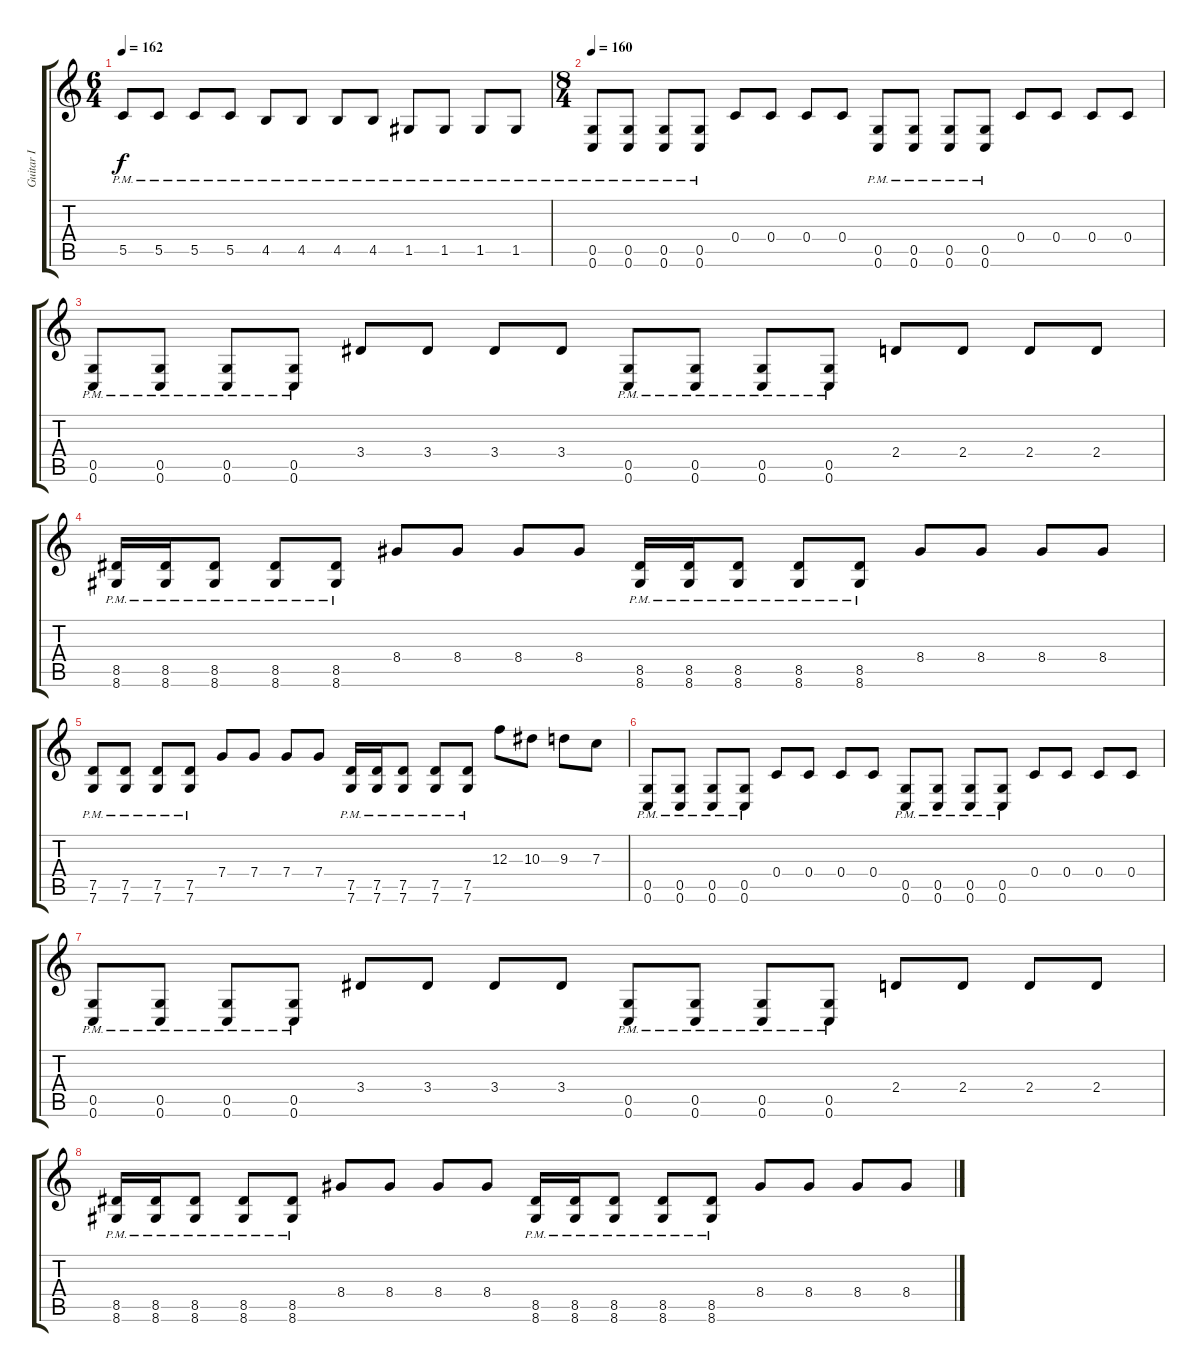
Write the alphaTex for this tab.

\track ("Guitar I" "Guitar I") {instrument overdrivenguitar}
\staff {score tabs}
\tuning (D4 A3 F3 C3 G2 C2) {hide}
\ts (6 4)
\tempo 162
\clef g2
\ks c
5.5{pm}.8{dy f} 5.5{pm}.8 5.5{pm}.8 5.5{pm}.8 4.5{pm}.8 4.5{pm}.8 4.5{pm}.8 4.5{pm}.8 1.5{pm}.8 1.5{pm}.8 1.5{pm}.8 1.5{pm}.8 |
\ts (8 4)
\tempo 160
(0.5{pm} 0.6{pm}).8 (0.5{pm} 0.6{pm}).8 (0.5{pm} 0.6{pm}).8 (0.5{pm} 0.6{pm}).8 0.4.8 0.4.8 0.4.8 0.4.8 (0.5{pm} 0.6{pm}).8 (0.5{pm} 0.6{pm}).8 (0.5{pm} 0.6{pm}).8 (0.5{pm} 0.6{pm}).8 0.4.8 0.4.8 0.4.8 0.4.8 |
(0.5{pm} 0.6{pm}).8 (0.5{pm} 0.6{pm}).8 (0.5{pm} 0.6{pm}).8 (0.5{pm} 0.6{pm}).8 3.4.8 3.4.8 3.4.8 3.4.8 (0.5{pm} 0.6{pm}).8 (0.5{pm} 0.6{pm}).8 (0.5{pm} 0.6{pm}).8 (0.5{pm} 0.6{pm}).8 2.4.8 2.4.8 2.4.8 2.4.8 |
(8.5{pm} 8.6{pm}).16 (8.5{pm} 8.6{pm}).16 (8.5{pm} 8.6{pm}).8 (8.5{pm} 8.6{pm}).8 (8.5{pm} 8.6{pm}).8 8.4.8 8.4.8 8.4.8 8.4.8 (8.5{pm} 8.6{pm}).16 (8.5{pm} 8.6{pm}).16 (8.5{pm} 8.6{pm}).8 (8.5{pm} 8.6{pm}).8 (8.5{pm} 8.6{pm}).8 8.4.8 8.4.8 8.4.8 8.4.8 |
(7.5{pm} 7.6{pm}).8 (7.5{pm} 7.6{pm}).8 (7.5{pm} 7.6{pm}).8 (7.5{pm} 7.6{pm}).8 7.4.8 7.4.8 7.4.8 7.4.8 (7.5{pm} 7.6{pm}).16 (7.5{pm} 7.6{pm}).16 (7.5{pm} 7.6{pm}).8 (7.5{pm} 7.6{pm}).8 (7.5{pm} 7.6{pm}).8 12.3.8 10.3.8 9.3.8 7.3.8 |
(0.5{pm} 0.6{pm}).8 (0.5{pm} 0.6{pm}).8 (0.5{pm} 0.6{pm}).8 (0.5{pm} 0.6{pm}).8 0.4.8 0.4.8 0.4.8 0.4.8 (0.5{pm} 0.6{pm}).8 (0.5{pm} 0.6{pm}).8 (0.5{pm} 0.6{pm}).8 (0.5{pm} 0.6{pm}).8 0.4.8 0.4.8 0.4.8 0.4.8 |
(0.5{pm} 0.6{pm}).8 (0.5{pm} 0.6{pm}).8 (0.5{pm} 0.6{pm}).8 (0.5{pm} 0.6{pm}).8 3.4.8 3.4.8 3.4.8 3.4.8 (0.5{pm} 0.6{pm}).8 (0.5{pm} 0.6{pm}).8 (0.5{pm} 0.6{pm}).8 (0.5{pm} 0.6{pm}).8 2.4.8 2.4.8 2.4.8 2.4.8 |
(8.5{pm} 8.6{pm}).16 (8.5{pm} 8.6{pm}).16 (8.5{pm} 8.6{pm}).8 (8.5{pm} 8.6{pm}).8 (8.5{pm} 8.6{pm}).8 8.4.8 8.4.8 8.4.8 8.4.8 (8.5{pm} 8.6{pm}).16 (8.5{pm} 8.6{pm}).16 (8.5{pm} 8.6{pm}).8 (8.5{pm} 8.6{pm}).8 (8.5{pm} 8.6{pm}).8 8.4.8 8.4.8 8.4.8 8.4.8
